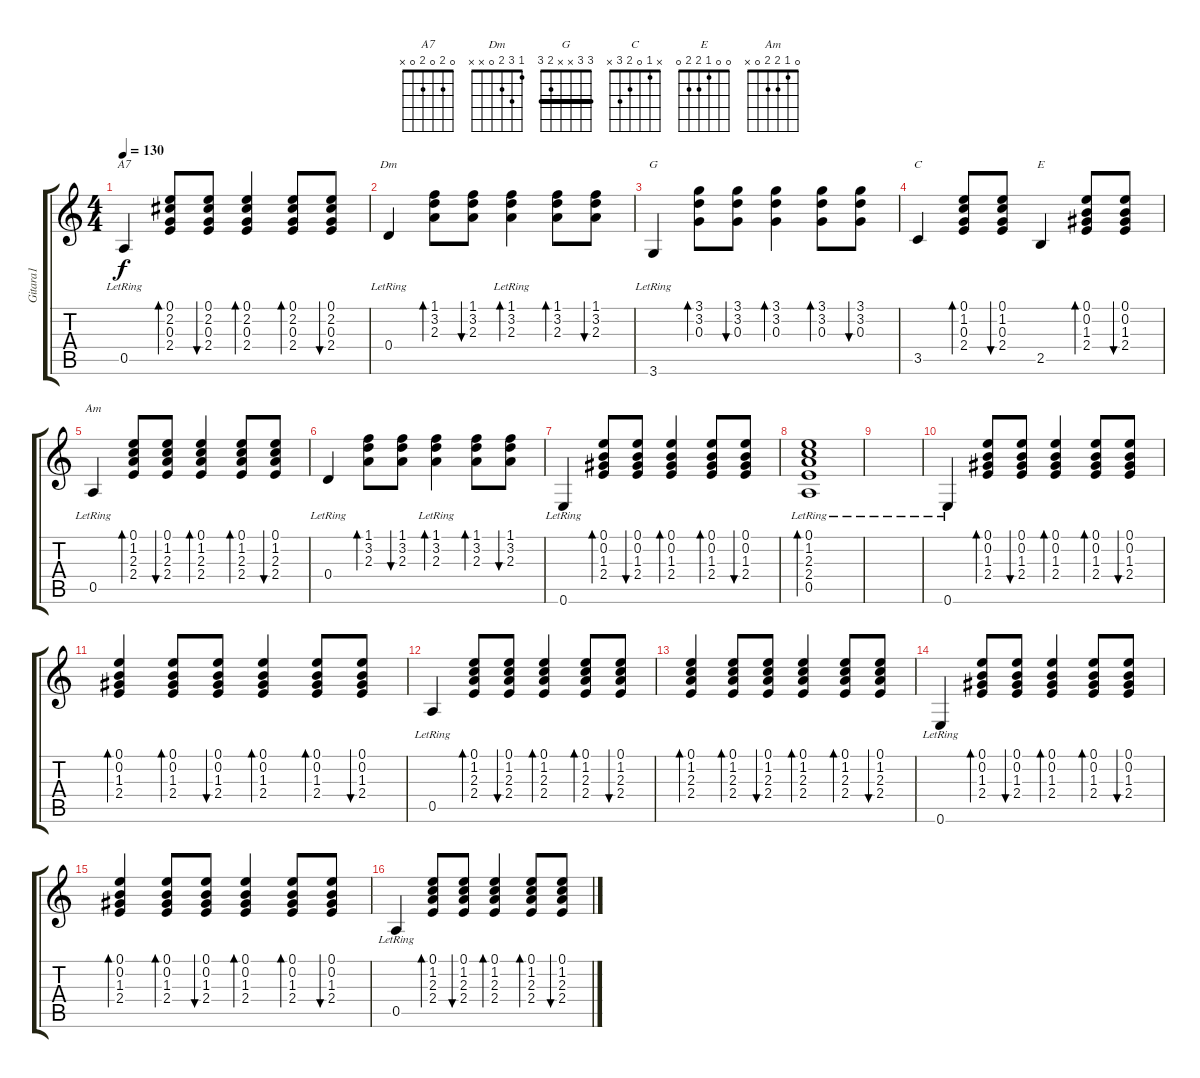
\track ("Gitara1" "Gitara1") {instrument acousticguitarnylon}
\staff {score tabs}
\tuning (E4 B3 G3 D3 A2 E2) {hide}
\chord ("A7" 0 2 0 2 0 x)
\chord ("Dm" 1 3 2 0 x x)
\chord ("G" 3 3 x x 2 3) {barre 3}
\chord ("C" x 1 0 2 3 x)
\chord ("E" 0 0 1 2 2 0)
\chord ("Am" 0 1 2 2 0 x)
\ts (4 4)
\tempo 130
\clef g2
\ks c
0.5{lr}.4{ch "A7" dy f} (0.1 2.2 0.3 2.4).8{bd 60} (0.1 2.2 0.3 2.4).8{bu 60} (0.1 2.2 0.3 2.4).4{bd 60} (0.1 2.2 0.3 2.4).8{bd 60} (0.1 2.2 0.3 2.4).8{bu 60} |
0.4{lr}.4{ch "Dm"} (1.1 3.2 2.3).8{bd 60} (1.1 3.2 2.3).8{bu 60} (1.1{lr} 3.2 2.3).4{bd 60} (1.1 3.2 2.3).8{bd 60} (1.1 3.2 2.3).8{bu 60} |
3.6{lr}.4{ch "G"} (3.1 3.2 0.3).8{bd 60} (3.1 3.2 0.3).8{bu 60} (3.1 3.2 0.3).4{bd 60} (3.1 3.2 0.3).8{bd 60} (3.1 3.2 0.3).8{bu 60} |
3.5.4{ch "C"} (0.1 1.2 0.3 2.4).8{bd 60} (0.1 1.2 0.3 2.4).8{bu 60} 2.5.4{ch "E"} (0.1 0.2 1.3 2.4).8{bd 60} (0.1 0.2 1.3 2.4).8{bu 60} |
0.5{lr}.4{ch "Am"} (0.1 1.2 2.3 2.4).8{bd 60} (0.1 1.2 2.3 2.4).8{bu 60} (0.1 1.2 2.3 2.4).4{bd 60} (0.1 1.2 2.3 2.4).8{bd 60} (0.1 1.2 2.3 2.4).8{bu 60} |
0.4{lr}.4 (1.1 3.2 2.3).8{bd 60} (1.1 3.2 2.3).8{bu 60} (1.1{lr} 3.2 2.3).4{bd 60} (1.1 3.2 2.3).8{bd 60} (1.1 3.2 2.3).8{bu 60} |
0.6{lr}.4 (0.1 0.2 1.3 2.4).8{bd 60} (0.1 0.2 1.3 2.4).8{bu 60} (0.1 0.2 1.3 2.4).4{bd 60} (0.1 0.2 1.3 2.4).8{bd 60} (0.1 0.2 1.3 2.4).8{bu 60} |
(0.1 1.2 2.3 2.4 0.5{lr}).1{bd 60} |
|
0.6{lr}.4 (0.1 0.2 1.3 2.4).8{bd 60} (0.1 0.2 1.3 2.4).8{bu 60} (0.1 0.2 1.3 2.4).4{bd 60} (0.1 0.2 1.3 2.4).8{bd 60} (0.1 0.2 1.3 2.4).8{bu 60} |
(0.1 0.2 1.3 2.4).4{bd 60} (0.1 0.2 1.3 2.4).8{bd 60} (0.1 0.2 1.3 2.4).8{bu 60} (0.1 0.2 1.3 2.4).4{bd 60} (0.1 0.2 1.3 2.4).8{bd 60} (0.1 0.2 1.3 2.4).8{bu 60} |
0.5{lr}.4 (0.1 1.2 2.3 2.4).8{bd 60} (0.1 1.2 2.3 2.4).8{bu 60} (0.1 1.2 2.3 2.4).4{bd 60} (0.1 1.2 2.3 2.4).8{bd 60} (0.1 1.2 2.3 2.4).8{bu 60} |
(0.1 1.2 2.3 2.4).4{bd 60} (0.1 1.2 2.3 2.4).8{bd 60} (0.1 1.2 2.3 2.4).8{bu 60} (0.1 1.2 2.3 2.4).4{bd 60} (0.1 1.2 2.3 2.4).8{bd 60} (0.1 1.2 2.3 2.4).8{bu 60} |
0.6{lr}.4 (0.1 0.2 1.3 2.4).8{bd 60} (0.1 0.2 1.3 2.4).8{bu 60} (0.1 0.2 1.3 2.4).4{bd 60} (0.1 0.2 1.3 2.4).8{bd 60} (0.1 0.2 1.3 2.4).8{bu 60} |
(0.1 0.2 1.3 2.4).4{bd 60} (0.1 0.2 1.3 2.4).8{bd 60} (0.1 0.2 1.3 2.4).8{bu 60} (0.1 0.2 1.3 2.4).4{bd 60} (0.1 0.2 1.3 2.4).8{bd 60} (0.1 0.2 1.3 2.4).8{bu 60} |
0.5{lr}.4 (0.1 1.2 2.3 2.4).8{bd 60} (0.1 1.2 2.3 2.4).8{bu 60} (0.1 1.2 2.3 2.4).4{bd 60} (0.1 1.2 2.3 2.4).8{bd 60} (0.1 1.2 2.3 2.4).8{bu 60}
